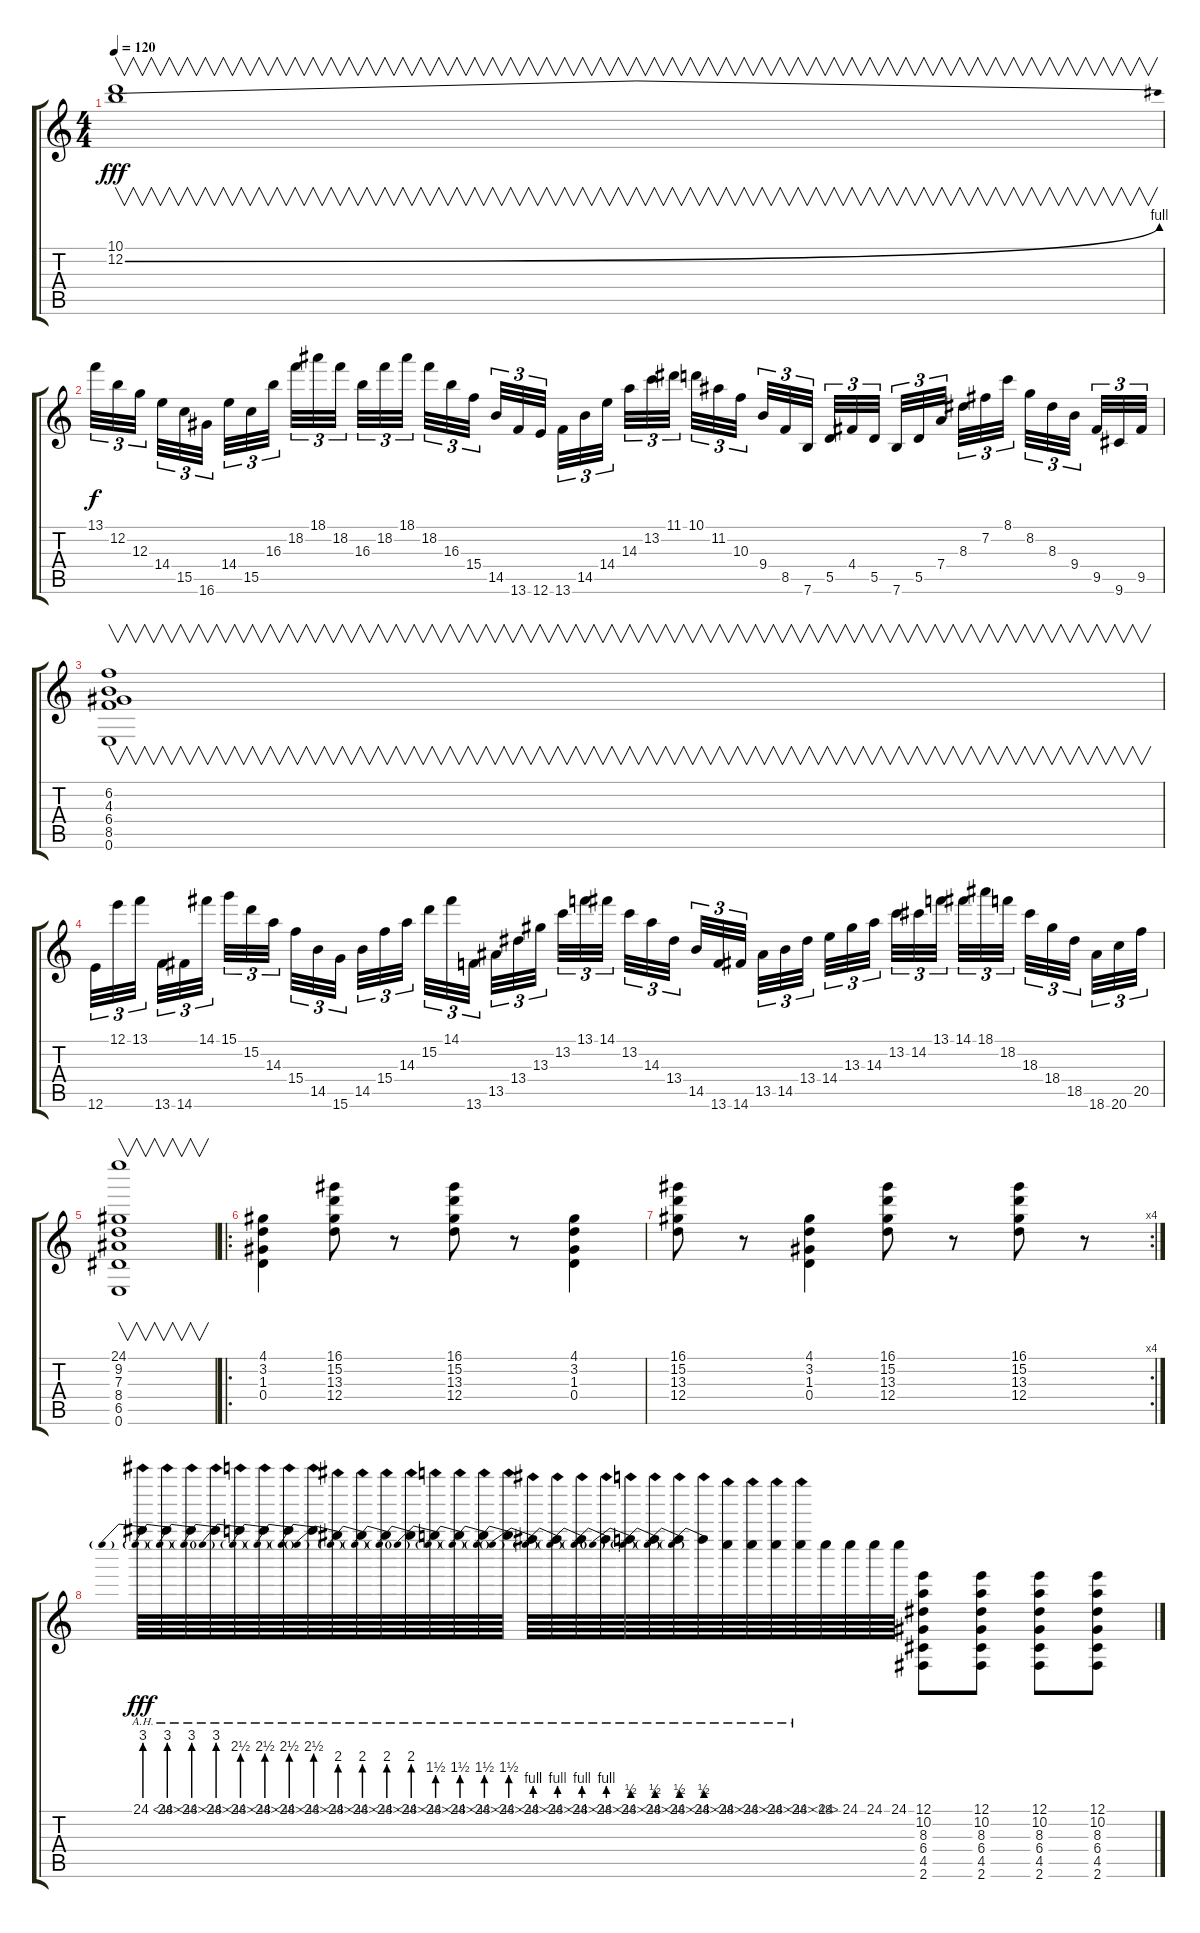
\track "" {instrument acousticguitarnylon}
\staff {score tabs}
\tuning (E4 B3 G3 D3 A2 E2) {hide}
\ts (4 4)
\tempo 120
\clef g2
\ks c
(10.1 12.2{be (bend 0 0 60 4)}).1{v dy fff instrument acousticguitarnylon} |
13.1.32{tu (3 2) dy f} 12.2.32{tu (3 2)} 12.3.32{tu (3 2)} 14.4.32{tu (3 2)} 15.5.32{tu (3 2)} 16.6.32{tu (3 2)} 14.4.32{tu (3 2)} 15.5.32{tu (3 2)} 16.3.32{tu (3 2)} 18.2.32{tu (3 2)} 18.1.32{tu (3 2)} 18.2.32{tu (3 2)} 16.3.32{tu (3 2)} 18.2.32{tu (3 2)} 18.1.32{tu (3 2)} 18.2.32{tu (3 2)} 16.3.32{tu (3 2)} 15.4.32{tu (3 2)} 14.5.32{tu (3 2)} 13.6.32{tu (3 2)} 12.6.32{tu (3 2)} 13.6.32{tu (3 2)} 14.5.32{tu (3 2)} 14.4.32{tu (3 2)} 14.3.32{tu (3 2)} 13.2.32{tu (3 2)} 11.1.32{tu (3 2)} 10.1.32{tu (3 2)} 11.2.32{tu (3 2)} 10.3.32{tu (3 2)} 9.4.32{tu (3 2)} 8.5.32{tu (3 2)} 7.6.32{tu (3 2)} 5.5.32{tu (3 2)} 4.4.32{tu (3 2)} 5.5.32{tu (3 2)} 7.6.32{tu (3 2)} 5.5.32{tu (3 2)} 7.4.32{tu (3 2)} 8.3.32{tu (3 2)} 7.2.32{tu (3 2)} 8.1.32{tu (3 2)} 8.2.32{tu (3 2)} 8.3.32{tu (3 2)} 9.4.32{tu (3 2)} 9.5.32{tu (3 2)} 9.6.32{tu (3 2)} 9.5.32{tu (3 2)} |
(6.2 4.3 6.4 8.5 0.6).1{v} |
12.6.32{tu (3 2)} 12.1.32{tu (3 2)} 13.1.32{tu (3 2)} 13.6.32{tu (3 2)} 14.6.32{tu (3 2)} 14.1.32{tu (3 2)} 15.1.32{tu (3 2)} 15.2.32{tu (3 2)} 14.3.32{tu (3 2)} 15.4.32{tu (3 2)} 14.5.32{tu (3 2)} 15.6.32{tu (3 2)} 14.5.32{tu (3 2)} 15.4.32{tu (3 2)} 14.3.32{tu (3 2)} 15.2.32{tu (3 2)} 14.1.32{tu (3 2)} 13.6.32{tu (3 2)} 13.5.32{tu (3 2)} 13.4.32{tu (3 2)} 13.3.32{tu (3 2)} 13.2.32{tu (3 2)} 13.1.32{tu (3 2)} 14.1.32{tu (3 2)} 13.2.32{tu (3 2)} 14.3.32{tu (3 2)} 13.4.32{tu (3 2)} 14.5.32{tu (3 2)} 13.6.32{tu (3 2)} 14.6.32{tu (3 2)} 13.5.32{tu (3 2)} 14.5.32{tu (3 2)} 13.4.32{tu (3 2)} 14.4.32{tu (3 2)} 13.3.32{tu (3 2)} 14.3.32{tu (3 2)} 13.2.32{tu (3 2)} 14.2.32{tu (3 2)} 13.1.32{tu (3 2)} 14.1.32{tu (3 2)} 18.1.32{tu (3 2)} 18.2.32{tu (3 2)} 18.3.32{tu (3 2)} 18.4.32{tu (3 2)} 18.5.32{tu (3 2)} 18.6.32{tu (3 2)} 20.6.32{tu (3 2)} 20.5.32{tu (3 2)} |
(24.1 9.2 7.3 8.4 6.5 0.6).1{v} |
\ro
(4.1 3.2 1.3 0.4).4 (16.1 15.2 13.3 12.4).8 r.8 (16.1 15.2 13.3 12.4).8 r.8 (4.1 3.2 1.3 0.4).4 |
\rc 4
(16.1 15.2 13.3 12.4).8 r.8 (4.1 3.2 1.3 0.4).4 (16.1 15.2 13.3 12.4).8 r.8 (16.1 15.2 13.3 12.4).8 r.8 |
24.1{be (prebend 0 12 60 12) ah 24}.64{dy fff} 24.1{be (prebend 0 12 60 12) ah 24}.64 24.1{be (prebend 0 12 60 12) ah 24}.64 24.1{be (prebend 0 12 60 12) ah 24}.64 24.1{be (prebend 0 10 60 10) ah 24}.64 24.1{be (prebend 0 10 60 10) ah 24}.64 24.1{be (prebend 0 10 60 10) ah 24}.64 24.1{be (prebend 0 10 60 10) ah 24}.64 24.1{be (prebend 0 8 60 8) ah 24}.64 24.1{be (prebend 0 8 60 8) ah 24}.64 24.1{be (prebend 0 8 60 8) ah 24}.64 24.1{be (prebend 0 8 60 8) ah 24}.64 24.1{be (prebend 0 6 60 6) ah 24}.64 24.1{be (prebend 0 6 60 6) ah 24}.64 24.1{be (prebend 0 6 60 6) ah 24}.64 24.1{be (prebend 0 6 60 6) ah 24}.64 24.1{be (prebend 0 4 60 4) ah 24}.64 24.1{be (prebend 0 4 60 4) ah 24}.64 24.1{be (prebend 0 4 60 4) ah 24}.64 24.1{be (prebend 0 4 60 4) ah 24}.64 24.1{be (prebend 0 2 60 2) ah 24}.64 24.1{be (prebend 0 2 60 2) ah 24}.64 24.1{be (prebend 0 2 60 2) ah 24}.64 24.1{be (prebend 0 2 60 2) ah 24}.64 24.1{ah 24}.64 24.1{ah 24}.64 24.1{ah 24}.64 24.1{ah 24}.64 24.1.64 24.1.64 24.1.64 24.1.64 (12.1 10.2 8.3 6.4 4.5 2.6).8 (12.1 10.2 8.3 6.4 4.5 2.6).8 (12.1 10.2 8.3 6.4 4.5 2.6).8 (12.1 10.2 8.3 6.4 4.5 2.6).8
